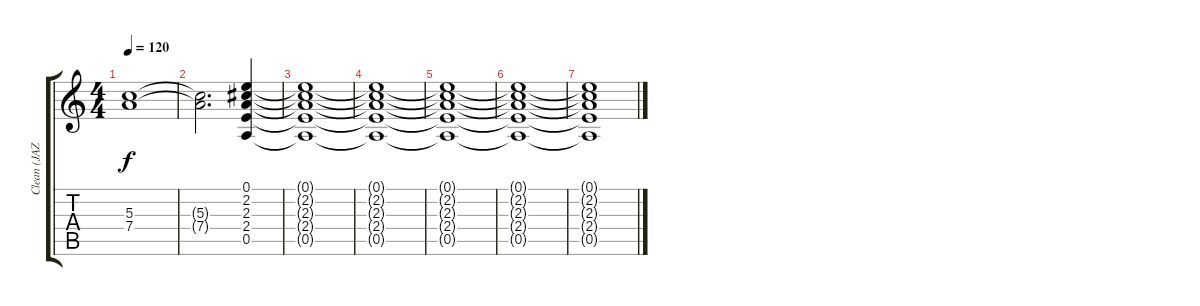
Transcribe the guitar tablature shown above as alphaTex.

\track ("Clean (JAZZ)" "Clean (JAZ") {instrument electricguitarjazz}
\staff {score tabs}
\tuning (E4 B3 G3 D3 A2 E2) {hide}
\ts (4 4)
\tempo 120
\clef g2
\ks c
(5.3 7.4).1{dy f} |
(5.3{t} 7.4{t}).2{d} (0.1 2.2 2.3 2.4 0.5).4 |
(0.1{t} 2.2{t} 2.3{t} 2.4{t} 0.5{t}).1 |
(0.1{t} 2.2{t} 2.3{t} 2.4{t} 0.5{t}).1 |
(0.1{t} 2.2{t} 2.3{t} 2.4{t} 0.5{t}).1 |
(0.1{t} 2.2{t} 2.3{t} 2.4{t} 0.5{t}).1 |
(0.1{t} 2.2{t} 2.3{t} 2.4{t} 0.5{t}).1
